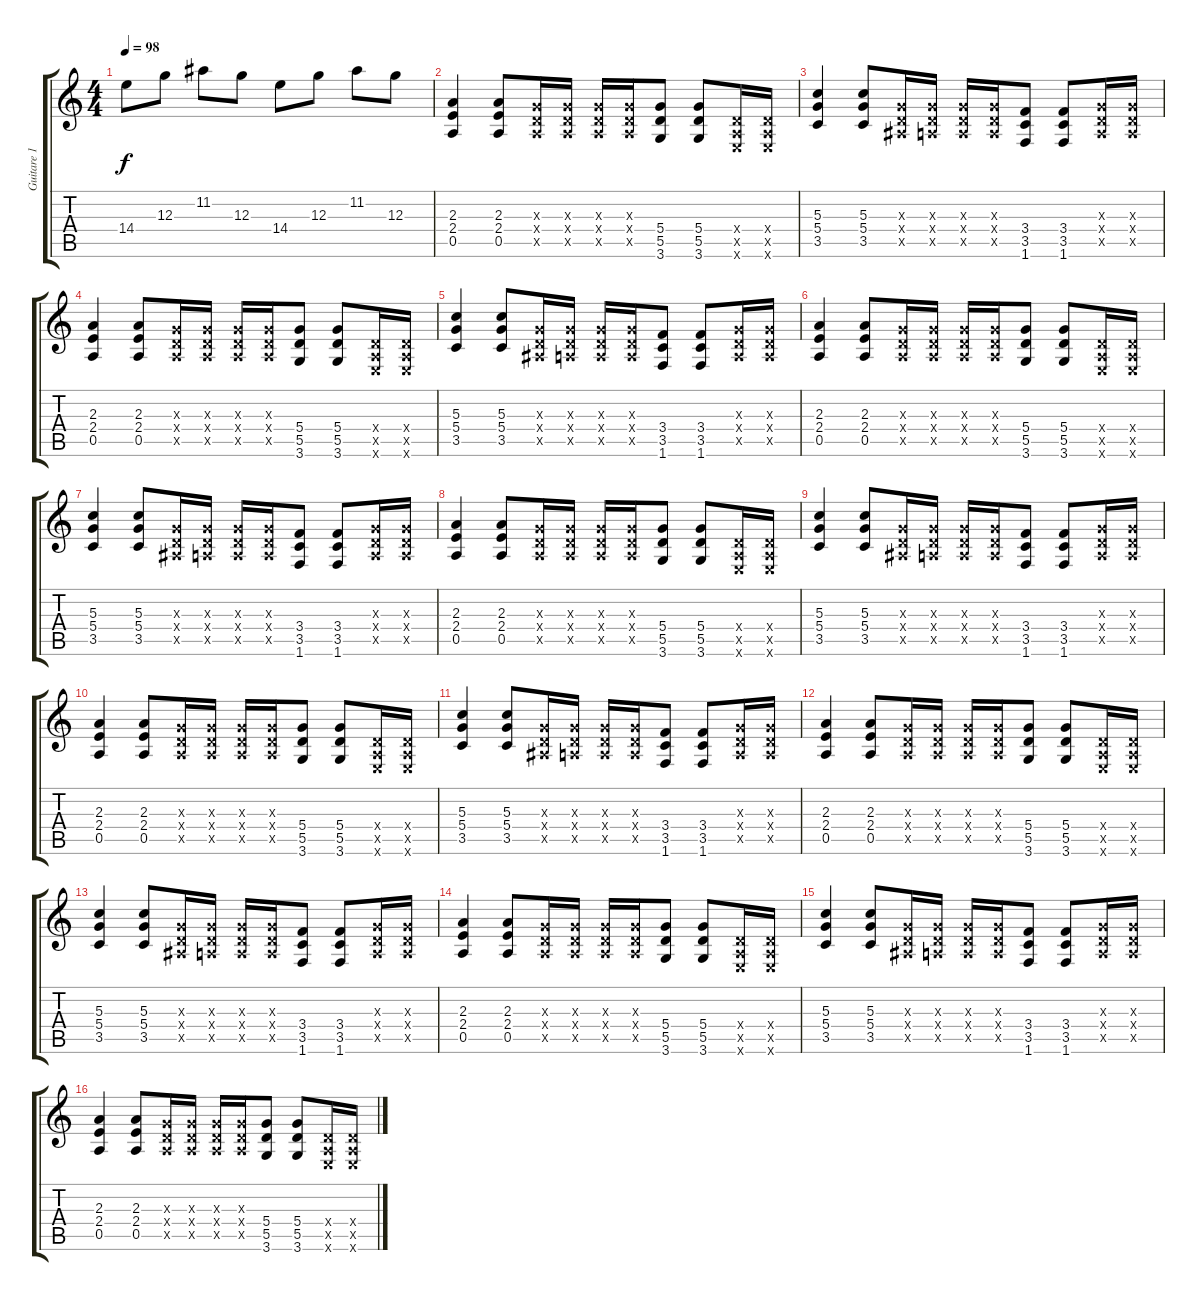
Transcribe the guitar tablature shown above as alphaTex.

\track ("Guitare 1" "Guitare 1") {instrument acousticguitarsteel}
\staff {score tabs}
\tuning (E4 B3 G3 D3 A2 E2) {hide}
\ts (4 4)
\tempo 98
\clef g2
\ks c
14.4.8{dy f} 12.3.8 11.2.8 12.3.8 14.4.8 12.3.8 11.2.8 12.3.8 |
(2.3 2.4 0.5).4 (2.3 2.4 0.5).8 (0.3{x} 0.4{x} 0.5{x}).16 (0.3{x} 0.4{x} 0.5{x}).16 (0.3{x} 0.4{x} 0.5{x}).16 (0.3{x} 0.4{x} 0.5{x}).16 (5.4 5.5 3.6).8 (5.4 5.5 3.6).8 (0.4{x} 0.5{x} 0.6{x}).16 (0.4{x} 0.5{x} 0.6{x}).16 |
(5.3 5.4 3.5).4 (5.3 5.4 3.5).8 (0.3{x} 0.4{x} 1.5{x}).16 (0.3{x} 0.4{x} 0.5{x}).16 (0.3{x} 0.4{x} 0.5{x}).16 (0.3{x} 0.4{x} 0.5{x}).16 (3.4 3.5 1.6).8 (3.4 3.5 1.6).8 (0.3{x} 0.4{x} 0.5{x}).16 (0.3{x} 0.4{x} 0.5{x}).16 |
(2.3 2.4 0.5).4 (2.3 2.4 0.5).8 (0.3{x} 0.4{x} 0.5{x}).16 (0.3{x} 0.4{x} 0.5{x}).16 (0.3{x} 0.4{x} 0.5{x}).16 (0.3{x} 0.4{x} 0.5{x}).16 (5.4 5.5 3.6).8 (5.4 5.5 3.6).8 (0.4{x} 0.5{x} 0.6{x}).16 (0.4{x} 0.5{x} 0.6{x}).16 |
(5.3 5.4 3.5).4 (5.3 5.4 3.5).8 (0.3{x} 0.4{x} 1.5{x}).16 (0.3{x} 0.4{x} 0.5{x}).16 (0.3{x} 0.4{x} 0.5{x}).16 (0.3{x} 0.4{x} 0.5{x}).16 (3.4 3.5 1.6).8 (3.4 3.5 1.6).8 (0.3{x} 0.4{x} 0.5{x}).16 (0.3{x} 0.4{x} 0.5{x}).16 |
(2.3 2.4 0.5).4 (2.3 2.4 0.5).8 (0.3{x} 0.4{x} 0.5{x}).16 (0.3{x} 0.4{x} 0.5{x}).16 (0.3{x} 0.4{x} 0.5{x}).16 (0.3{x} 0.4{x} 0.5{x}).16 (5.4 5.5 3.6).8 (5.4 5.5 3.6).8 (0.4{x} 0.5{x} 0.6{x}).16 (0.4{x} 0.5{x} 0.6{x}).16 |
(5.3 5.4 3.5).4 (5.3 5.4 3.5).8 (0.3{x} 0.4{x} 1.5{x}).16 (0.3{x} 0.4{x} 0.5{x}).16 (0.3{x} 0.4{x} 0.5{x}).16 (0.3{x} 0.4{x} 0.5{x}).16 (3.4 3.5 1.6).8 (3.4 3.5 1.6).8 (0.3{x} 0.4{x} 0.5{x}).16 (0.3{x} 0.4{x} 0.5{x}).16 |
(2.3 2.4 0.5).4 (2.3 2.4 0.5).8 (0.3{x} 0.4{x} 0.5{x}).16 (0.3{x} 0.4{x} 0.5{x}).16 (0.3{x} 0.4{x} 0.5{x}).16 (0.3{x} 0.4{x} 0.5{x}).16 (5.4 5.5 3.6).8 (5.4 5.5 3.6).8 (0.4{x} 0.5{x} 0.6{x}).16 (0.4{x} 0.5{x} 0.6{x}).16 |
(5.3 5.4 3.5).4 (5.3 5.4 3.5).8 (0.3{x} 0.4{x} 1.5{x}).16 (0.3{x} 0.4{x} 0.5{x}).16 (0.3{x} 0.4{x} 0.5{x}).16 (0.3{x} 0.4{x} 0.5{x}).16 (3.4 3.5 1.6).8 (3.4 3.5 1.6).8 (0.3{x} 0.4{x} 0.5{x}).16 (0.3{x} 0.4{x} 0.5{x}).16 |
(2.3 2.4 0.5).4 (2.3 2.4 0.5).8 (0.3{x} 0.4{x} 0.5{x}).16 (0.3{x} 0.4{x} 0.5{x}).16 (0.3{x} 0.4{x} 0.5{x}).16 (0.3{x} 0.4{x} 0.5{x}).16 (5.4 5.5 3.6).8 (5.4 5.5 3.6).8 (0.4{x} 0.5{x} 0.6{x}).16 (0.4{x} 0.5{x} 0.6{x}).16 |
(5.3 5.4 3.5).4 (5.3 5.4 3.5).8 (0.3{x} 0.4{x} 1.5{x}).16 (0.3{x} 0.4{x} 0.5{x}).16 (0.3{x} 0.4{x} 0.5{x}).16 (0.3{x} 0.4{x} 0.5{x}).16 (3.4 3.5 1.6).8 (3.4 3.5 1.6).8 (0.3{x} 0.4{x} 0.5{x}).16 (0.3{x} 0.4{x} 0.5{x}).16 |
(2.3 2.4 0.5).4 (2.3 2.4 0.5).8 (0.3{x} 0.4{x} 0.5{x}).16 (0.3{x} 0.4{x} 0.5{x}).16 (0.3{x} 0.4{x} 0.5{x}).16 (0.3{x} 0.4{x} 0.5{x}).16 (5.4 5.5 3.6).8 (5.4 5.5 3.6).8 (0.4{x} 0.5{x} 0.6{x}).16 (0.4{x} 0.5{x} 0.6{x}).16 |
(5.3 5.4 3.5).4 (5.3 5.4 3.5).8 (0.3{x} 0.4{x} 1.5{x}).16 (0.3{x} 0.4{x} 0.5{x}).16 (0.3{x} 0.4{x} 0.5{x}).16 (0.3{x} 0.4{x} 0.5{x}).16 (3.4 3.5 1.6).8 (3.4 3.5 1.6).8 (0.3{x} 0.4{x} 0.5{x}).16 (0.3{x} 0.4{x} 0.5{x}).16 |
(2.3 2.4 0.5).4 (2.3 2.4 0.5).8 (0.3{x} 0.4{x} 0.5{x}).16 (0.3{x} 0.4{x} 0.5{x}).16 (0.3{x} 0.4{x} 0.5{x}).16 (0.3{x} 0.4{x} 0.5{x}).16 (5.4 5.5 3.6).8 (5.4 5.5 3.6).8 (0.4{x} 0.5{x} 0.6{x}).16 (0.4{x} 0.5{x} 0.6{x}).16 |
(5.3 5.4 3.5).4 (5.3 5.4 3.5).8 (0.3{x} 0.4{x} 1.5{x}).16 (0.3{x} 0.4{x} 0.5{x}).16 (0.3{x} 0.4{x} 0.5{x}).16 (0.3{x} 0.4{x} 0.5{x}).16 (3.4 3.5 1.6).8 (3.4 3.5 1.6).8 (0.3{x} 0.4{x} 0.5{x}).16 (0.3{x} 0.4{x} 0.5{x}).16 |
(2.3 2.4 0.5).4 (2.3 2.4 0.5).8 (0.3{x} 0.4{x} 0.5{x}).16 (0.3{x} 0.4{x} 0.5{x}).16 (0.3{x} 0.4{x} 0.5{x}).16 (0.3{x} 0.4{x} 0.5{x}).16 (5.4 5.5 3.6).8 (5.4 5.5 3.6).8 (0.4{x} 0.5{x} 0.6{x}).16 (0.4{x} 0.5{x} 0.6{x}).16
